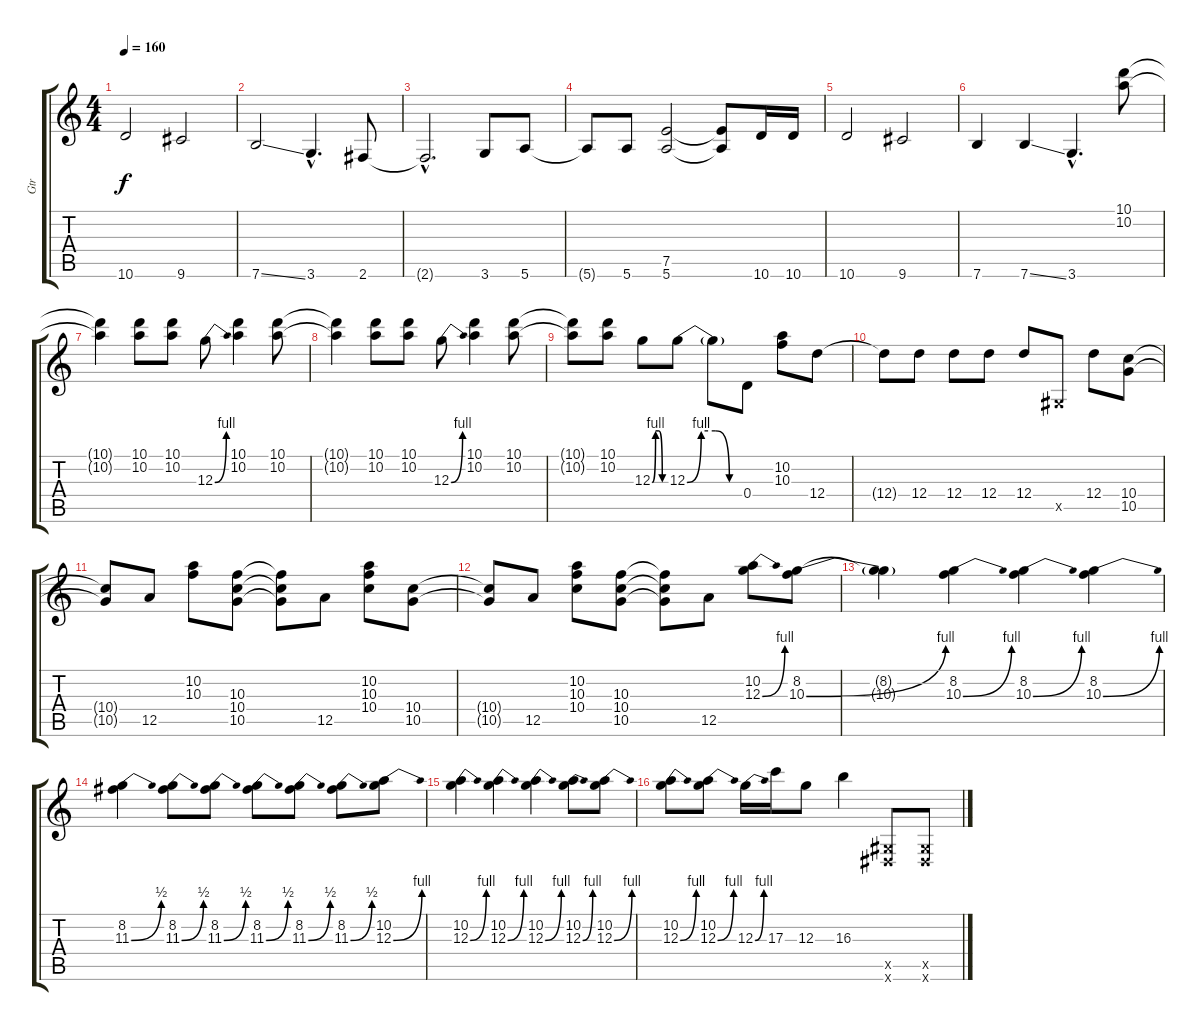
\track ("Gtr" "Gtr") {instrument distortionguitar}
\staff {score tabs}
\tuning (E4 B3 G3 D3 A2 E2) {hide}
\ts (4 4)
\tempo 160
\clef g2
\ks c
10.6.2{dy f} 9.6.2 |
7.6{ss}.2 3.6{hac}.4{d} 2.6.8 |
2.6{hac t}.2{d} 3.6.8 5.6.8 |
5.6{t}.8 5.6.8 (7.5 5.6).2 (7.5{t} 5.6{t}).8 10.6.16 10.6.16 |
10.6.2 9.6.2 |
7.6.4 7.6{ss}.4 3.6{hac}.4{d} (10.1 10.2).8 |
(10.1{t} 10.2{t}).4 (10.1 10.2).8 (10.1 10.2).8 12.3{be (bend 0 0 60 4)}.8 (10.1 10.2).4 (10.1 10.2).8 |
(10.1{t} 10.2{t}).4 (10.1 10.2).8 (10.1 10.2).8 12.3{be (bend 0 0 60 4)}.8 (10.1 10.2).4 (10.1 10.2).8 |
(10.1{t} 10.2{t}).8 (10.1 10.2).8 12.3{be (custom 0 0 15 4 30 4 45 0 60 0)}.8 12.3{be (custom 0 0 15 4 30 4 45 0 60 0)}.8 12.3{t}.8 0.4.8 (10.2 10.3).8 12.4.8 |
12.4{t}.8 12.4.8 12.4.8 12.4.8 12.4.8 -1.5{x}.8 12.4.8 (10.4 10.5).8 |
(10.4{t} 10.5{t}).8 12.5.8 (10.2 10.3).8 (10.3 10.4 10.5).8 (10.3{t} 10.4{t} 10.5{t}).8 12.5.8 (10.2 10.3 10.4).8 (10.4 10.5).8 |
(10.4{t} 10.5{t}).8 12.5.8 (10.2 10.3 10.4).8 (10.3 10.4 10.5).8 (10.3{t} 10.4{t} 10.5{t}).8 12.5.8 (10.2 12.3{be (bend 0 0 60 4)}).8 (8.2 10.3{be (bend 0 0 60 4)}).8 |
(8.2{t} 10.3{t}).4 (8.2 10.3{be (bend 0 0 60 4)}).4 (8.2 10.3{be (bend 0 0 60 4)}).4 (8.2 10.3{be (bend 0 0 60 4)}).4 |
(8.2 11.3{be (bend 0 0 60 2)}).4 (8.2 11.3{be (bend 0 0 60 2)}).8 (8.2 11.3{be (bend 0 0 60 2)}).8 (8.2 11.3{be (bend 0 0 60 2)}).8 (8.2 11.3{be (bend 0 0 60 2)}).8 (8.2 11.3{be (bend 0 0 60 2)}).8 (10.2 12.3{be (bend 0 0 60 4)}).8 |
(10.2 12.3{be (bend 0 0 60 4)}).4 (10.2 12.3{be (bend 0 0 60 4)}).4 (10.2 12.3{be (bend 0 0 60 4)}).4 (10.2 12.3{be (bend 0 0 60 4)}).8 (10.2 12.3{be (bend 0 0 60 4)}).8 |
(10.2 12.3{be (bend 0 0 60 4)}).8 (10.2 12.3{be (bend 0 0 60 4)}).8 12.3{be (bend 0 0 60 4)}.16 17.3.16 12.3.8 16.3{ss}.4 (-1.5{x} -1.6{x}).8 (-1.5{x} -1.6{x}).8
